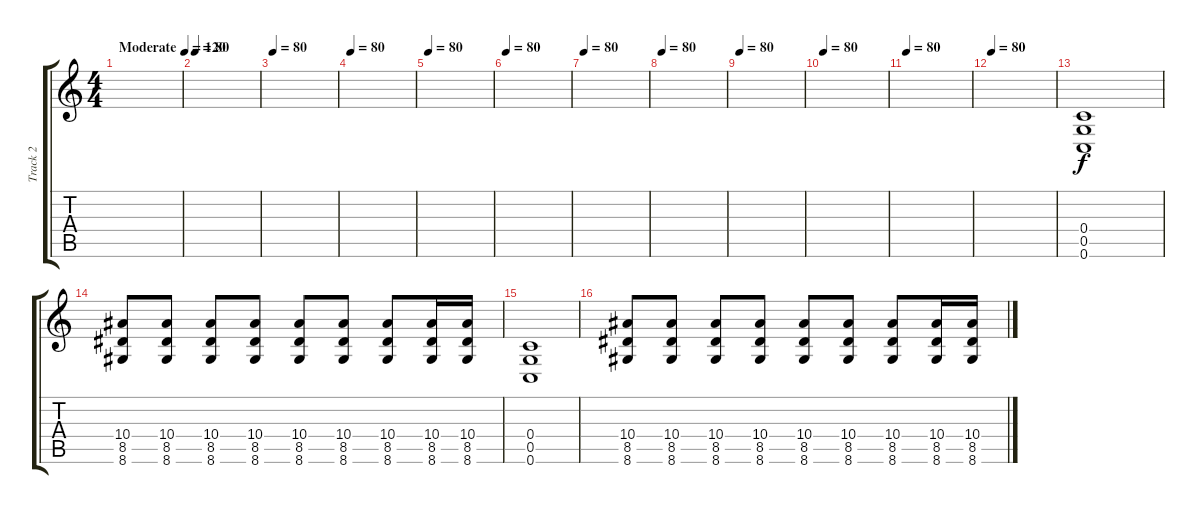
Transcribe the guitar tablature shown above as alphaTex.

\track ("Track 2" "Track 2") {instrument distortionguitar}
\staff {score tabs}
\tuning (D4 A3 F3 C3 G2 C2) {hide}
\ts (4 4)
\tempo (120 "Moderate")
\tempo 80
\tempo (120 "Moderate")
\clef g2
\ks c
|
\tempo 80
|
\tempo 80
|
\tempo 80
|
\tempo 80
|
\tempo 80
|
\tempo 80
|
\tempo 80
|
\tempo 80
|
\tempo 80
|
\tempo 80
|
\tempo 80
|
(0.4 0.5 0.6).1 |
(10.4 8.5 8.6).8 (10.4 8.5 8.6).8 (10.4 8.5 8.6).8 (10.4 8.5 8.6).8 (10.4 8.5 8.6).8 (10.4 8.5 8.6).8 (10.4 8.5 8.6).8 (10.4 8.5 8.6).16 (10.4 8.5 8.6).16 |
(0.4 0.5 0.6).1 |
(10.4 8.5 8.6).8 (10.4 8.5 8.6).8 (10.4 8.5 8.6).8 (10.4 8.5 8.6).8 (10.4 8.5 8.6).8 (10.4 8.5 8.6).8 (10.4 8.5 8.6).8 (10.4 8.5 8.6).16 (10.4 8.5 8.6).16
